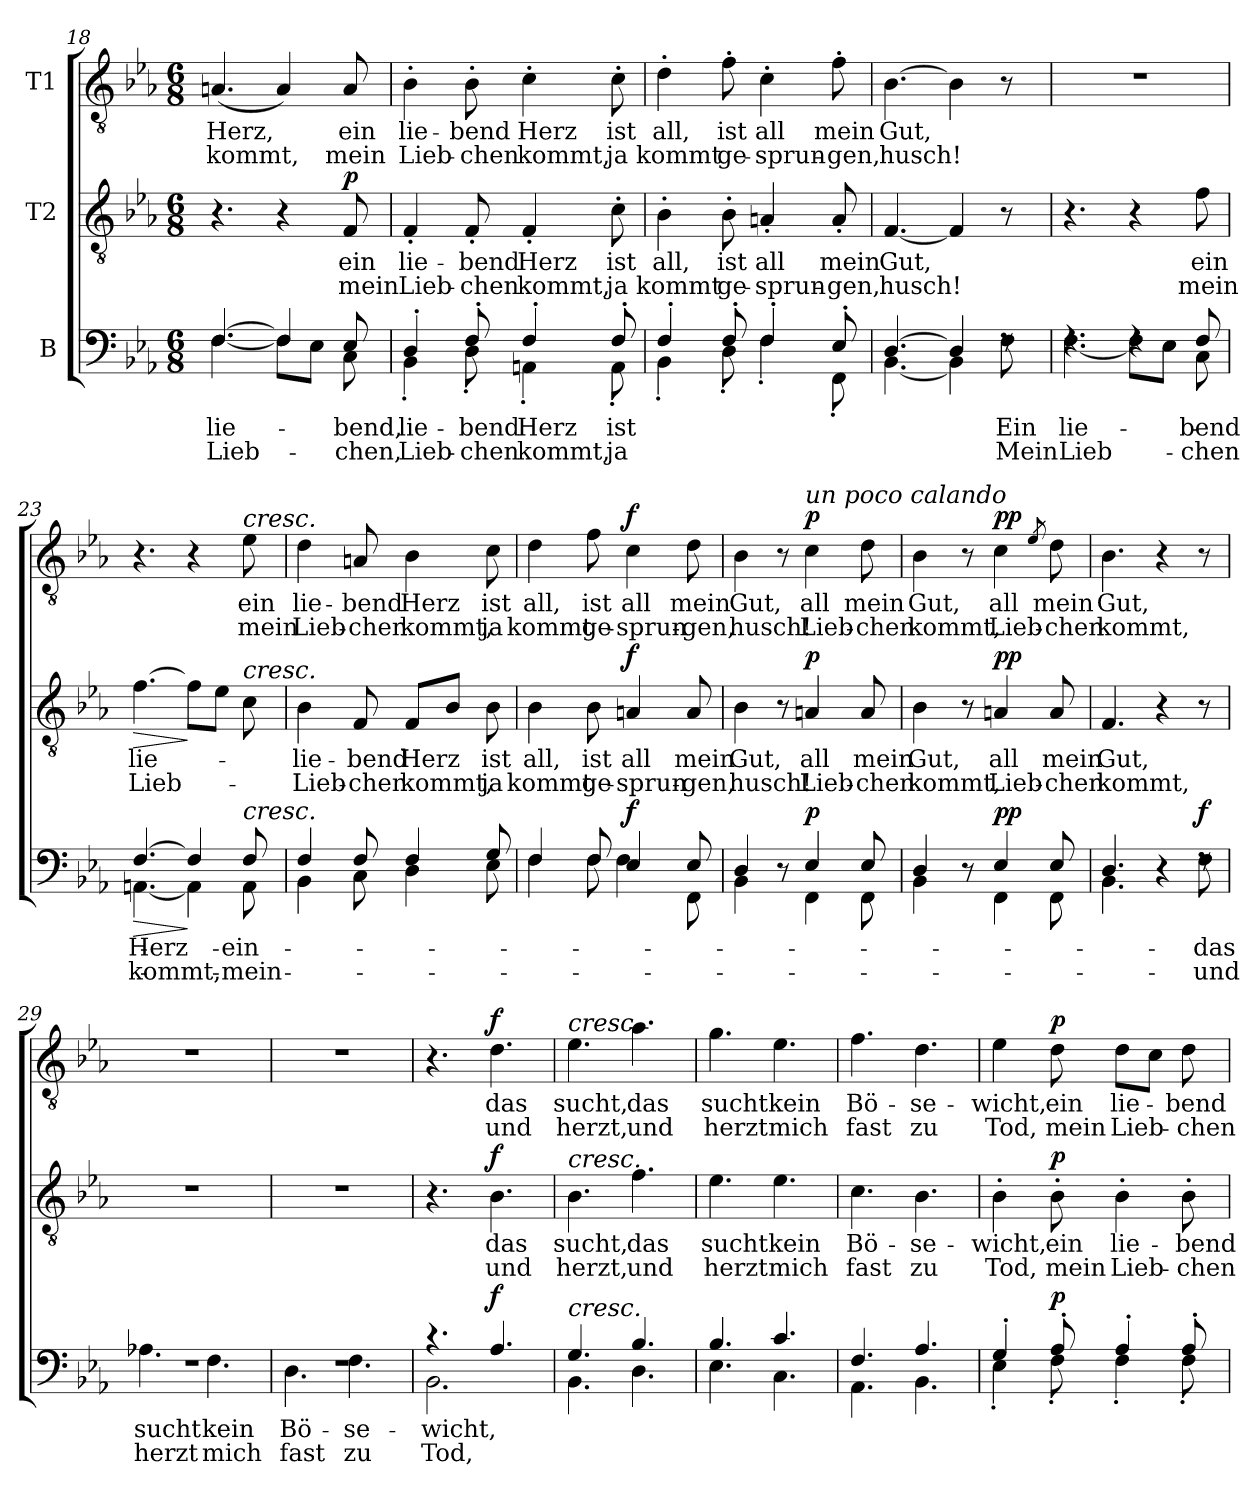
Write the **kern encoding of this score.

**kern	**text	**text	**dynam	**kern	**text	**text	**dynam	**kern	**text	**text	**dynam
*part3	*part3	*part3	*part3	*part2	*part2	*part2	*part2	*part1	*part1	*part1	*part1
*staff3	*staff3	*staff3	*staff3	*staff2	*staff2	*staff2	*staff2	*staff1	*staff1	*staff1	*staff1
*I"B	*	*	*	*I"T2	*	*	*	*I"T1	*	*	*
*clefF4	*	*	*	*clefGv2	*	*	*	*clefGv2	*	*	*
*k[b-e-a-]	*	*	*	*k[b-e-a-]	*	*	*	*k[b-e-a-]	*	*	*
*M6/8	*	*	*	*M6/8	*	*	*	*M6/8	*	*	*
=18	=18	=18	=18	=18	=18	=18	=18	=18	=18	=18	=18
!	!LO:LY:b	!LO:LY:b	!	!	!	!	!	!	!LO:LY:b	!LO:LY:b	!
*^	*	*	*	*	*	*	*	*	*	*	*
[4.F/	[4.F\	lie-	Lieb-	.	4.r	.	.	.	(4.An/	Herz,	kommt,	.
4F/]	8F\L]	.	.	.	4r	.	.	.	4A/)	.	.	.
.	8E-\J	.	.	.	.	.	.	.	.	.	.	.
!	!	!LO:LY:b	!LO:LY:b	!	!	!LO:LY:b	!LO:LY:b	!LO:DY:a	!	!LO:LY:b	!LO:LY:b	!
8E-/	8C\	-bend,	-chen,	.	8F/	ein	mein	p	8A/	ein	mein	.
=19	=19	=19	=19	=19	=19	=19	=19	=19	=19	=19	=19	=19
!	!	!LO:LY:b	!LO:LY:b	!	!	!LO:LY:b	!LO:LY:b	!	!	!LO:LY:b	!LO:LY:b	!
4D'/	4BB-'\	lie-	Lieb-	.	4F'/	lie-	Lieb-	.	4B-'\	lie-	Lieb-	.
!	!	!LO:LY:b	!LO:LY:b	!	!	!LO:LY:b	!LO:LY:b	!	!	!LO:LY:b	!LO:LY:b	!
8F'/	8D'\	-bend	-chen	.	8F'/	-bend	-chen	.	8B-'\	-bend	-chen	.
!	!	!LO:LY:b	!LO:LY:b	!	!	!LO:LY:b	!LO:LY:b	!	!	!LO:LY:b	!LO:LY:b	!
4F'/	4AAn'\	Herz	kommt,	.	4F'/	Herz	kommt,	.	4c'\	Herz	kommt,	.
!	!	!LO:LY:b	!LO:LY:b	!	!	!LO:LY:b	!LO:LY:b	!	!	!LO:LY:b	!LO:LY:b	!
8F'/	8AA'\	ist	ja	.	8c'\	ist	ja	.	8c'\	ist	ja	.
!!LO:LB:g=z
=20	=20	=20	=20	=20	=20	=20	=20	=20	=20	=20	=20	=20
!	!	!	!	!	!	!LO:LY:b	!LO:LY:b	!	!	!LO:LY:b	!LO:LY:b	!
4F'/	4BB-'\	.	.	.	4B-'\	all,	kommt	.	4d'\	all,	kommt	.
!	!	!	!	!	!	!LO:LY:b	!LO:LY:b	!	!	!LO:LY:b	!LO:LY:b	!
8F'/	8D'\	.	.	.	8B-'\	ist	ge-	.	8f'\	ist	ge-	.
!	!	!	!	!	!	!LO:LY:b	!LO:LY:b	!	!	!LO:LY:b	!LO:LY:b	!
4F'/	4F'\	.	.	.	4An'/	all	-sprun-	.	4c'\	all	-sprun-	.
!	!	!	!	!	!	!LO:LY:b	!LO:LY:b	!	!	!LO:LY:b	!LO:LY:b	!
8E-'/	8FF'\	.	.	.	8A'/	mein	-gen,	.	8f'\	mein	-gen,	.
=21	=21	=21	=21	=21	=21	=21	=21	=21	=21	=21	=21	=21
!	!	!	!	!	!	!LO:LY:b	!LO:LY:b	!	!	!LO:LY:b	!LO:LY:b	!
[4.D/	[4.BB-\	.	.	.	[4.F/	Gut,	husch!	.	[4.B-\	Gut,	husch!	.
4D/]	4BB-\]	.	.	.	4F/]	.	.	.	4B-\]	.	.	.
!	!	!LO:LY:b	!LO:LY:b	!	!	!	!	!	!	!	!	!
8rF	8F\	Ein	Mein	.	8r	.	.	.	8r	.	.	.
=22	=22	=22	=22	=22	=22	=22	=22	=22	=22	=22	=22	=22
!	!	!LO:LY:b	!LO:LY:b	!	!	!	!	!	!	!	!	!
4.rF	[4.F\	lie-	Lieb-	.	4.r	.	.	.	2.r	.	.	.
4rF	8F\L]	.	.	.	4r	.	.	.	.	.	.	.
.	8E-\J	.	.	.	.	.	.	.	.	.	.	.
!	!	!LO:LY:b	!LO:LY:b	!	!	!LO:LY:b	!LO:LY:b	!	!	!	!	!
8F/	8C\	-bend	-chen	.	8f\	ein	mein	.	.	.	.	.
=23	=23	=23	=23	=23	=23	=23	=23	=23	=23	=23	=23	=23
!	!	!LO:LY:b	!LO:LY:b	!LO:HP:b	!	!LO:LY:b	!LO:LY:b	!LO:HP:b	!	!	!	!
[4.F/	[4.AAn\	Herz	kommt,	>	[4.f\	lie-	Lieb-	>	4.r	.	.	.
4F/]	4AA\]	.	.	]	8f\L]	.	.	]	4r	.	.	.
.	.	.	.	.	8e-\J	.	.	.	.	.	.	.
!	!	!	!	!	!	!	!	!	!LO:TX:a:i:t=cresc.	!	!	!
!	!	!	!	!	!LO:TX:a:i:t=cresc.	!	!	!	!	!	!	!
!LO:TX:a:i:t=cresc.	!	!	!	!	!	!	!	!	!	!	!	!
!	!	!LO:LY:b	!LO:LY:b	!	!	!	!	!	!	!LO:LY:b	!LO:LY:b	!
8F/	8AA\	ein	mein	.	8c\	.	.	.	8e-\	ein	mein	.
!!LO:PB:g=z
=24	=24	=24	=24	=24	=24	=24	=24	=24	=24	=24	=24	=24
!	!	!	!	!	!	!LO:LY:b	!LO:LY:b	!	!	!LO:LY:b	!LO:LY:b	!
4F/	4BB-\	.	.	.	4B-\	lie-	Lieb-	.	4d\	lie-	Lieb-	.
!	!	!	!	!	!	!LO:LY:b	!LO:LY:b	!	!	!LO:LY:b	!LO:LY:b	!
8F/	8C\	.	.	.	8F/	-bend	-chen	.	8An/	-bend	-chen	.
!	!	!	!	!	!	!LO:LY:b	!LO:LY:b	!	!	!LO:LY:b	!LO:LY:b	!
4F/	4D\	.	.	.	8F/L	Herz	kommt,	.	4B-\	Herz	kommt,	.
.	.	.	.	.	8B-/J	.	.	.	.	.	.	.
!	!	!	!	!	!	!LO:LY:b	!LO:LY:b	!	!	!LO:LY:b	!LO:LY:b	!
8G/	8E-\	.	.	.	8B-\	ist	ja	.	8c\	ist	ja	.
=25	=25	=25	=25	=25	=25	=25	=25	=25	=25	=25	=25	=25
!	!	!	!	!	!	!LO:LY:b	!LO:LY:b	!	!	!LO:LY:b	!LO:LY:b	!
4F/	4F\	.	.	.	4B-\	all,	kommt	.	4d\	all,	kommt	.
!	!	!	!	!	!	!LO:LY:b	!LO:LY:b	!	!	!LO:LY:b	!LO:LY:b	!
8F/	8F\	.	.	.	8B-\	ist	ge-	.	8f\	ist	ge-	.
!	!	!	!	!LO:DY:a	!	!LO:LY:b	!LO:LY:b	!LO:DY:a	!	!LO:LY:b	!LO:LY:b	!LO:DY:a
4E-/	4F\	.	.	f	4An/	all	-sprun-	f	4c\	all	-sprun-	f
!	!	!	!	!	!	!LO:LY:b	!LO:LY:b	!	!	!LO:LY:b	!LO:LY:b	!
8E-/	8FF\	.	.	.	8A/	mein	-gen,	.	8d\	mein	-gen,	.
=26	=26	=26	=26	=26	=26	=26	=26	=26	=26	=26	=26	=26
!	!	!	!	!	!	!LO:LY:b	!LO:LY:b	!	!	!LO:LY:b	!LO:LY:b	!
4D/	4BB-\	.	.	.	4B-\	Gut,	husch!	.	4B-\	Gut,	husch!	.
8r	8ryy	.	.	.	8r	.	.	.	8r	.	.	.
!	!	!	!	!	!	!	!	!	!LO:TX:a:i:t=un poco calando	!	!	!
!	!	!	!	!LO:DY:a	!	!LO:LY:b	!LO:LY:b	!LO:DY:a	!	!LO:LY:b	!LO:LY:b	!LO:DY:a
4E-/	4FF\	.	.	p	4An/	all	Lieb-	p	4c\	all	Lieb-	p
!	!	!	!	!	!	!LO:LY:b	!LO:LY:b	!	!	!LO:LY:b	!LO:LY:b	!
8E-/	8FF\	.	.	.	8A/	mein	-chen	.	8d\	mein	-chen	.
=27	=27	=27	=27	=27	=27	=27	=27	=27	=27	=27	=27	=27
!	!	!	!	!	!	!LO:LY:b	!LO:LY:b	!	!	!LO:LY:b	!LO:LY:b	!
4D/	4BB-\	.	.	.	4B-\	Gut,	kommt,	.	4B-\	Gut,	kommt,	.
8r	8ryy	.	.	.	8r	.	.	.	8r	.	.	.
!	!	!	!	!LO:DY:a	!	!LO:LY:b	!LO:LY:b	!LO:DY:a	!	!LO:LY:b	!LO:LY:b	!LO:DY:a
4E-/	4FF\	.	.	pp	4An/	all	Lieb-	pp	4c\	all	Lieb-	pp
.	.	.	.	.	.	.	.	.	8qe-/	.	.	.
!	!	!	!	!	!	!LO:LY:b	!LO:LY:b	!	!	!LO:LY:b	!LO:LY:b	!
8E-/	8FF\	.	.	.	8A/	mein	-chen	.	8d\	mein	-chen	.
!!LO:LB:g=z
=28	=28	=28	=28	=28	=28	=28	=28	=28	=28	=28	=28	=28
!	!	!	!	!	!	!LO:LY:b	!LO:LY:b	!	!	!LO:LY:b	!LO:LY:b	!
4.D/	4.BB-\	.	.	.	4.F/	Gut,	kommt,	.	4.B-\	Gut,	kommt,	.
4r	4ryy	.	.	.	4r	.	.	.	4r	.	.	.
!	!	!LO:LY:b	!LO:LY:b	!LO:DY:a	!	!	!	!	!	!	!	!
8rF	8F\	das	und	f	8r	.	.	.	8r	.	.	.
=29	=29	=29	=29	=29	=29	=29	=29	=29	=29	=29	=29	=29
!	!	!LO:LY:b	!LO:LY:b	!	!	!	!	!	!	!	!	!
2.rF	4.A-X\	sucht	herzt	.	2.r	.	.	.	2.r	.	.	.
!	!	!LO:LY:b	!LO:LY:b	!	!	!	!	!	!	!	!	!
.	4.F\	kein	mich	.	.	.	.	.	.	.	.	.
=30	=30	=30	=30	=30	=30	=30	=30	=30	=30	=30	=30	=30
!	!	!LO:LY:b	!LO:LY:b	!	!	!	!	!	!	!	!	!
2.rF	4.D\	Bö-	fast	.	2.r	.	.	.	2.r	.	.	.
!	!	!LO:LY:b	!LO:LY:b	!	!	!	!	!	!	!	!	!
.	4.F\	-se-	zu	.	.	.	.	.	.	.	.	.
=31	=31	=31	=31	=31	=31	=31	=31	=31	=31	=31	=31	=31
!	!	!LO:LY:b	!LO:LY:b	!	!	!	!	!	!	!	!	!
4.r	2.BB-\	-wicht,	Tod,	.	4.r	.	.	.	4.r	.	.	.
!	!	!	!	!LO:DY:a	!	!LO:LY:b	!LO:LY:b	!LO:DY:a	!	!LO:LY:b	!LO:LY:b	!LO:DY:a
4.A-/	.	.	.	f	4.B-\	das	und	f	4.d\	das	und	f
=32	=32	=32	=32	=32	=32	=32	=32	=32	=32	=32	=32	=32
!	!	!	!	!	!	!	!	!	!LO:TX:a:i:t=cresc.	!	!	!
!	!	!	!	!	!LO:TX:a:i:t=cresc.	!	!	!	!	!	!	!
!LO:TX:a:i:t=cresc.	!	!	!	!	!	!	!	!	!	!	!	!
!	!	!	!	!	!	!LO:LY:b	!LO:LY:b	!	!	!LO:LY:b	!LO:LY:b	!
4.G/	4.BB-\	.	.	.	4.B-\	sucht,	herzt,	.	4.e-\	sucht,	herzt,	.
!	!	!	!	!	!	!LO:LY:b	!LO:LY:b	!	!	!LO:LY:b	!LO:LY:b	!
4.B-/	4.D\	.	.	.	4.f\	das	und	.	4.a-\	das	und	.
=33	=33	=33	=33	=33	=33	=33	=33	=33	=33	=33	=33	=33
!	!	!	!	!	!	!LO:LY:b	!LO:LY:b	!	!	!LO:LY:b	!LO:LY:b	!
4.B-/	4.E-\	.	.	.	4.e-\	sucht	herzt	.	4.g\	sucht	herzt	.
!	!	!	!	!	!	!LO:LY:b	!LO:LY:b	!	!	!LO:LY:b	!LO:LY:b	!
4.c/	4.C\	.	.	.	4.e-\	kein	mich	.	4.e-\	kein	mich	.
=34	=34	=34	=34	=34	=34	=34	=34	=34	=34	=34	=34	=34
!	!	!	!	!	!	!LO:LY:b	!LO:LY:b	!	!	!LO:LY:b	!LO:LY:b	!
4.F/	4.AA-\	.	.	.	4.c\	Bö-	fast	.	4.f\	Bö-	fast	.
!	!	!	!	!	!	!LO:LY:b	!LO:LY:b	!	!	!LO:LY:b	!LO:LY:b	!
4.A-/	4.BB-\	.	.	.	4.B-\	-se-	zu	.	4.d\	-se-	zu	.
!!LO:LB:g=z
=35	=35	=35	=35	=35	=35	=35	=35	=35	=35	=35	=35	=35
!	!	!	!	!	!	!LO:LY:b	!LO:LY:b	!	!	!LO:LY:b	!LO:LY:b	!
4G'/	4E-'\	.	.	.	4B-'\	-wicht,	Tod,	.	4e-\	-wicht,	Tod,	.
!	!	!	!	!LO:DY:a	!	!LO:LY:b	!LO:LY:b	!LO:DY:a	!	!LO:LY:b	!LO:LY:b	!LO:DY:a
8A-'/	8F'\	.	.	p	8B-'\	ein	mein	p	8d\	ein	mein	p
!	!	!	!	!	!	!LO:LY:b	!LO:LY:b	!	!	!LO:LY:b	!LO:LY:b	!
4A-'/	4F'\	.	.	.	4B-'\	lie-	Lieb-	.	8d\L	lie-	Lieb-	.
.	.	.	.	.	.	.	.	.	8c\J	.	.	.
!	!	!	!	!	!	!LO:LY:b	!LO:LY:b	!	!	!LO:LY:b	!LO:LY:b	!
8A-'/	8F'\	.	.	.	8B-'\	-bend	-chen	.	8d\	-bend	-chen	.
*v	*v	*	*	*	*	*	*	*	*	*	*	*
=	=	=	=	=	=	=	=	=	=	=	=
*-	*-	*-	*-	*-	*-	*-	*-	*-	*-	*-	*-
